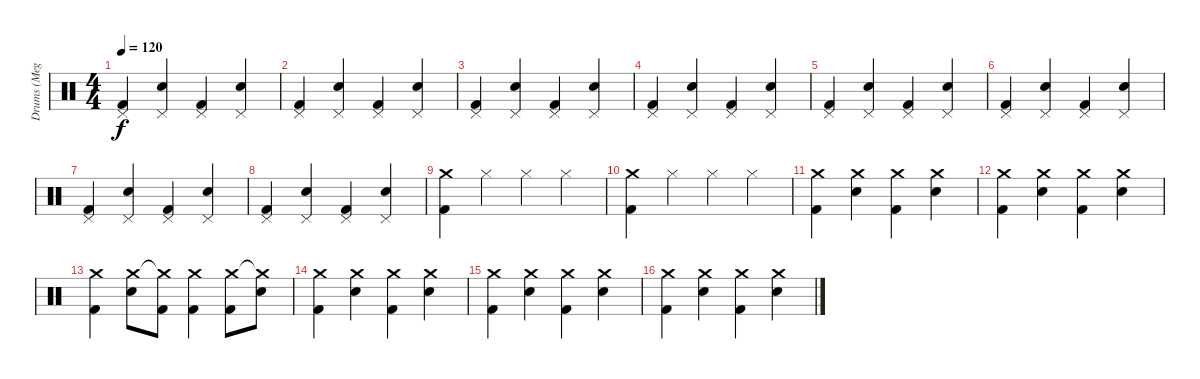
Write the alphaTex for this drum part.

\track ("Drums (Meg White)" "Drums (Meg") {instrument percussion}
\staff {score}
\articulation defaults
\ts (4 4)
\tempo 120
\clef neutral
\ks c
("Pedal Hi-Hat (hit)" "Kick (hit) 2").4{dy f} ("Pedal Hi-Hat (hit)" "Snare (hit) 2").4 ("Pedal Hi-Hat (hit)" "Kick (hit) 2").4 ("Pedal Hi-Hat (hit)" "Snare (hit) 2").4 |
("Pedal Hi-Hat (hit)" "Kick (hit) 2").4 ("Pedal Hi-Hat (hit)" "Snare (hit) 2").4 ("Pedal Hi-Hat (hit)" "Kick (hit) 2").4 ("Pedal Hi-Hat (hit)" "Snare (hit) 2").4 |
("Pedal Hi-Hat (hit)" "Kick (hit) 2").4 ("Pedal Hi-Hat (hit)" "Snare (hit) 2").4 ("Pedal Hi-Hat (hit)" "Kick (hit) 2").4 ("Pedal Hi-Hat (hit)" "Snare (hit) 2").4 |
("Pedal Hi-Hat (hit)" "Kick (hit) 2").4 ("Pedal Hi-Hat (hit)" "Snare (hit) 2").4 ("Pedal Hi-Hat (hit)" "Kick (hit) 2").4 ("Pedal Hi-Hat (hit)" "Snare (hit) 2").4 |
("Pedal Hi-Hat (hit)" "Kick (hit) 2").4 ("Pedal Hi-Hat (hit)" "Snare (hit) 2").4 ("Pedal Hi-Hat (hit)" "Kick (hit) 2").4 ("Pedal Hi-Hat (hit)" "Snare (hit) 2").4 |
("Pedal Hi-Hat (hit)" "Kick (hit) 2").4 ("Pedal Hi-Hat (hit)" "Snare (hit) 2").4 ("Pedal Hi-Hat (hit)" "Kick (hit) 2").4 ("Pedal Hi-Hat (hit)" "Snare (hit) 2").4 |
("Pedal Hi-Hat (hit)" "Kick (hit) 2").4 ("Pedal Hi-Hat (hit)" "Snare (hit) 2").4 ("Pedal Hi-Hat (hit)" "Kick (hit) 2").4 ("Pedal Hi-Hat (hit)" "Snare (hit) 2").4 |
("Pedal Hi-Hat (hit)" "Kick (hit) 2").4 ("Pedal Hi-Hat (hit)" "Snare (hit) 2").4 ("Pedal Hi-Hat (hit)" "Kick (hit) 2").4 ("Pedal Hi-Hat (hit)" "Snare (hit) 2").4 |
("Crash medium (hit)" "Kick (hit) 2").4 "Hi-Hat (closed)".4 "Hi-Hat (closed)".4 "Hi-Hat (closed)".4 |
("Crash medium (hit)" "Kick (hit) 2").4 "Hi-Hat (closed)".4 "Hi-Hat (closed)".4 "Hi-Hat (closed)".4 |
("Crash medium (hit)" "Kick (hit) 2").4 ("Crash medium (hit)" "Snare (hit) 2").4 ("Crash medium (hit)" "Kick (hit) 2").4 ("Crash medium (hit)" "Snare (hit) 2").4 |
("Crash medium (hit)" "Kick (hit) 2").4 ("Crash medium (hit)" "Snare (hit) 2").4 ("Crash medium (hit)" "Kick (hit) 2").4 ("Crash medium (hit)" "Snare (hit) 2").4 |
("Crash medium (hit)" "Kick (hit) 2").4 ("Crash medium (hit)" "Snare (hit) 2").8 ("Crash medium (hit)"{t} "Kick (hit) 2").8 ("Crash medium (hit)" "Kick (hit) 2").4 ("Crash medium (hit)" "Kick (hit) 2").8 ("Crash medium (hit)"{t} "Snare (hit) 2").8 |
("Crash medium (hit)" "Kick (hit) 2").4 ("Crash medium (hit)" "Snare (hit) 2").4 ("Crash medium (hit)" "Kick (hit) 2").4 ("Crash medium (hit)" "Snare (hit) 2").4 |
("Crash medium (hit)" "Kick (hit) 2").4 ("Crash medium (hit)" "Snare (hit) 2").4 ("Crash medium (hit)" "Kick (hit) 2").4 ("Crash medium (hit)" "Snare (hit) 2").4 |
("Crash medium (hit)" "Kick (hit) 2").4 ("Crash medium (hit)" "Snare (hit) 2").4 ("Crash medium (hit)" "Kick (hit) 2").4 ("Crash medium (hit)" "Snare (hit) 2").4
